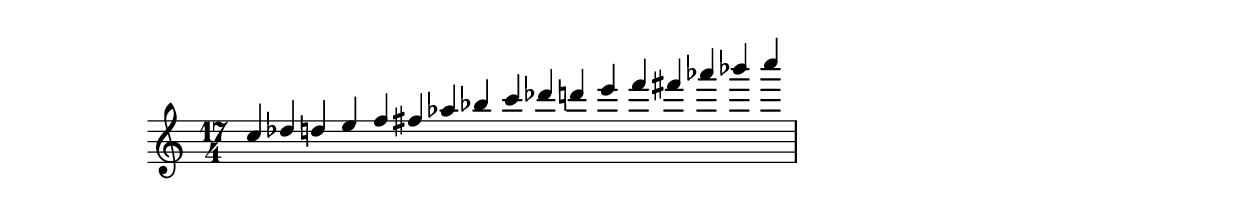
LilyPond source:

\version "2.18.2" \score { \new Staff << \new Voice { \set midiInstrument = #"piano" \voiceOne
 \key c \major \time 17/4
\override Voice.TextScript.font-size = #-4
 { c'' des'' d'' e'' f'' fis'' aes'' bes'' c''' des''' d''' e''' f''' fis''' aes''' bes''' c''''  } 
 } >> \layout { } \midi { \context { \Staff \remove "Staff_performer" }
\context { \Voice \consists "Staff_performer" } \tempo 2 = 60 } }
\paper{oddHeaderMarkup = ##f oddFooterMarkup = ##f}
